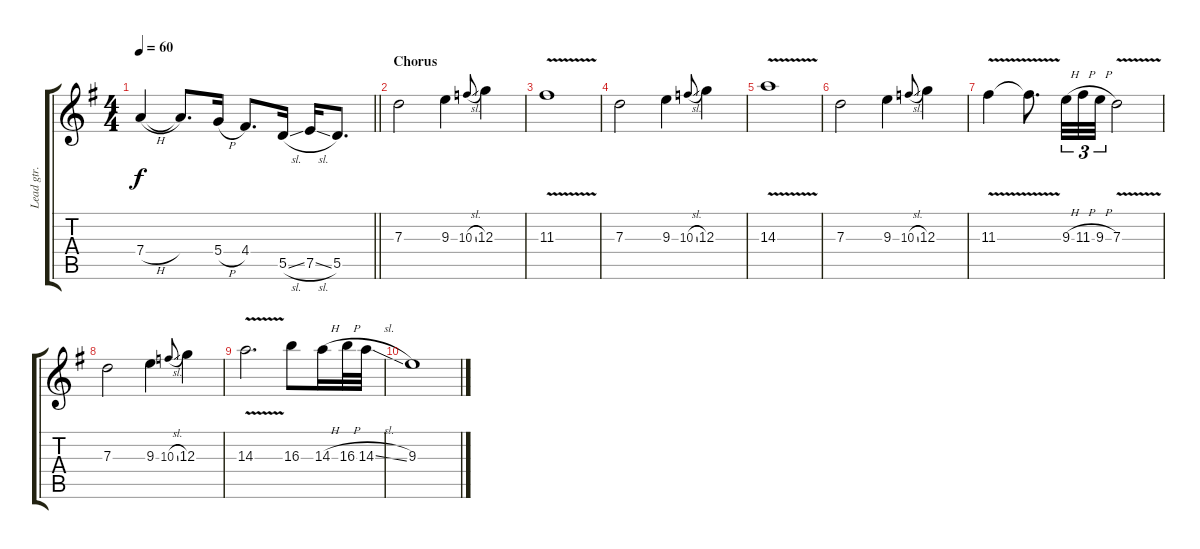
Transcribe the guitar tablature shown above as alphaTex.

\track ("Lead gtr. I" "Lead gtr. ") {instrument overdrivenguitar}
\staff {score tabs}
\tuning (E4 B3 G3 D3 A2 E2) {hide}
\ts (4 4)
\tempo 60
\clef g2
\barLineRight lightlight
\ks eminor
7.4{h}.4{dy f} 7.4{t}.8{d} 5.4{h}.16 4.4.8{d} 5.5{sl}.16{balance 3} 7.5{sl}.16 5.5.8{d} |
\section ("" "Chorus")
7.3.2{volume 13} 9.3.4 10.3{sl}.8{gr onbeat} 12.3.4 |
11.3{v}.1{volume 8} |
7.3.2{volume 13} 9.3.4 10.3{sl}.8{gr onbeat} 12.3.4 |
14.3{v}.1{volume 8} |
7.3.2{volume 13} 9.3.4 10.3{sl}.8{gr onbeat} 12.3.4 |
11.3{v}.4{volume 8} 11.3{t}.8{d} 9.3{h}.32{tu (3 2) volume 11} 11.3{h}.32{tu (3 2)} 9.3{h}.32{tu (3 2)} 7.3{v}.2 |
7.3.2{volume 13} 9.3.4 10.3{sl}.8{gr onbeat} 12.3.4 |
14.3{v}.2{d volume 8} 16.3.8{volume 11} 14.3{h}.16 16.3{h}.32 14.3{sl}.32 |
9.3.1{volume 4}
